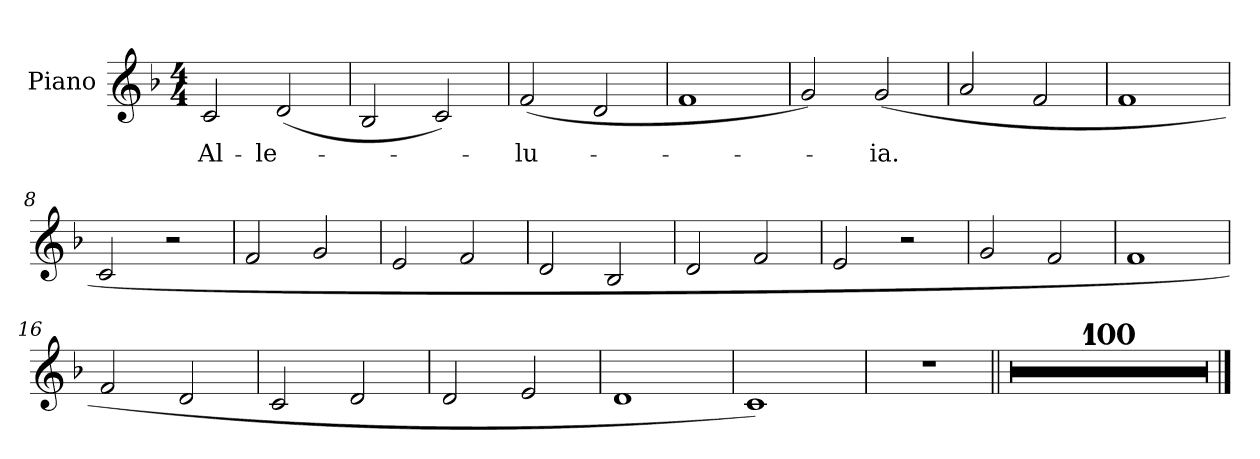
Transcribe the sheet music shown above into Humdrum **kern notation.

**kern	**text
*part1	*part1
*staff1	*staff1
*I"Piano	*
*I'Pno.	*
*clefG2	*
*k[b-]	*
*M4/4	*
=1	=1
2c/	Al-
(<2d/	-le-
=2	=2
2B-/	.
2c/)	.
=3	=3
(<2f/	-lu-
2d/	.
=4	=4
1f	.
=5	=5
2g/)	.
(>2g/	-ia.
=6	=6
2a/	.
2f/	.
=7	=7
1f	.
=8	=8
2c/	.
2r	.
=9	=9
2f/	.
2g/	.
=10	=10
2e/	.
2f/	.
!!LO:LB:g=z
=11	=11
2d/	.
2B-/	.
=12	=12
2d/	.
2f/	.
=13	=13
2e/	.
2r	.
=14	=14
2g/	.
2f/	.
=15	=15
1f	.
=16	=16
2f/	.
2d/	.
=17	=17
2c/	.
2d/	.
=18	=18
2d/	.
2e/	.
=19	=19
1d	.
=20	=20
1c)	.
=21	=21
1r	.
!!LO:LB:g=z
=22||	=22||
1r	.
=23	=23
1r	.
=24	=24
1r	.
=25	=25
1r	.
=26	=26
1r	.
=27	=27
1r	.
=28	=28
1r	.
=29	=29
1r	.
=30	=30
1r	.
=31	=31
1r	.
=32	=32
1r	.
=33	=33
1r	.
!!LO:LB:g=z
=34	=34
1r	.
=35	=35
1r	.
=36	=36
1r	.
=37	=37
1r	.
=38	=38
1r	.
=39	=39
1r	.
=40	=40
1r	.
=41	=41
1r	.
=42	=42
1r	.
=43	=43
1r	.
=44	=44
1r	.
=45	=45
1r	.
!!LO:LB:g=z
=46	=46
1r	.
=47	=47
1r	.
=48	=48
1r	.
=49	=49
1r	.
=50	=50
1r	.
=51	=51
1r	.
=52	=52
1r	.
=53	=53
1r	.
=54	=54
1r	.
=55	=55
1r	.
=56	=56
1r	.
=57	=57
1r	.
!!LO:LB:g=z
=58	=58
1r	.
=59	=59
1r	.
=60	=60
1r	.
=61	=61
1r	.
=62	=62
1r	.
=63	=63
1r	.
=64	=64
1r	.
=65	=65
1r	.
=66	=66
1r	.
=67	=67
1r	.
=68	=68
1r	.
=69	=69
1r	.
!!LO:LB:g=z
=70	=70
1r	.
=71	=71
1r	.
=72	=72
1r	.
=73	=73
1r	.
=74	=74
1r	.
=75	=75
1r	.
=76	=76
1r	.
=77	=77
1r	.
=78	=78
1r	.
=79	=79
1r	.
=80	=80
1r	.
=81	=81
1r	.
!!LO:LB:g=z
=82	=82
1r	.
=83	=83
1r	.
=84	=84
1r	.
=85	=85
1r	.
=86	=86
1r	.
=87	=87
1r	.
=88	=88
1r	.
=89	=89
1r	.
=90	=90
1r	.
=91	=91
1r	.
=92	=92
1r	.
=93	=93
1r	.
!!LO:LB:g=z
=94	=94
1r	.
=95	=95
1r	.
=96	=96
1r	.
=97	=97
1r	.
=98	=98
1r	.
=99	=99
1r	.
=100	=100
1r	.
=101	=101
1r	.
=102	=102
1r	.
=103	=103
1r	.
=104	=104
1r	.
=105	=105
1r	.
!!LO:PB:g=z
=106	=106
1r	.
=107	=107
1r	.
=108	=108
1r	.
=109	=109
1r	.
=110	=110
1r	.
=111	=111
1r	.
=112	=112
1r	.
=113	=113
1r	.
=114	=114
1r	.
=115	=115
1r	.
=116	=116
1r	.
=117	=117
1r	.
!!LO:LB:g=z
=118	=118
1r	.
=119	=119
1r	.
=120	=120
1r	.
=121	=121
1r	.
==	==
*-	*-
